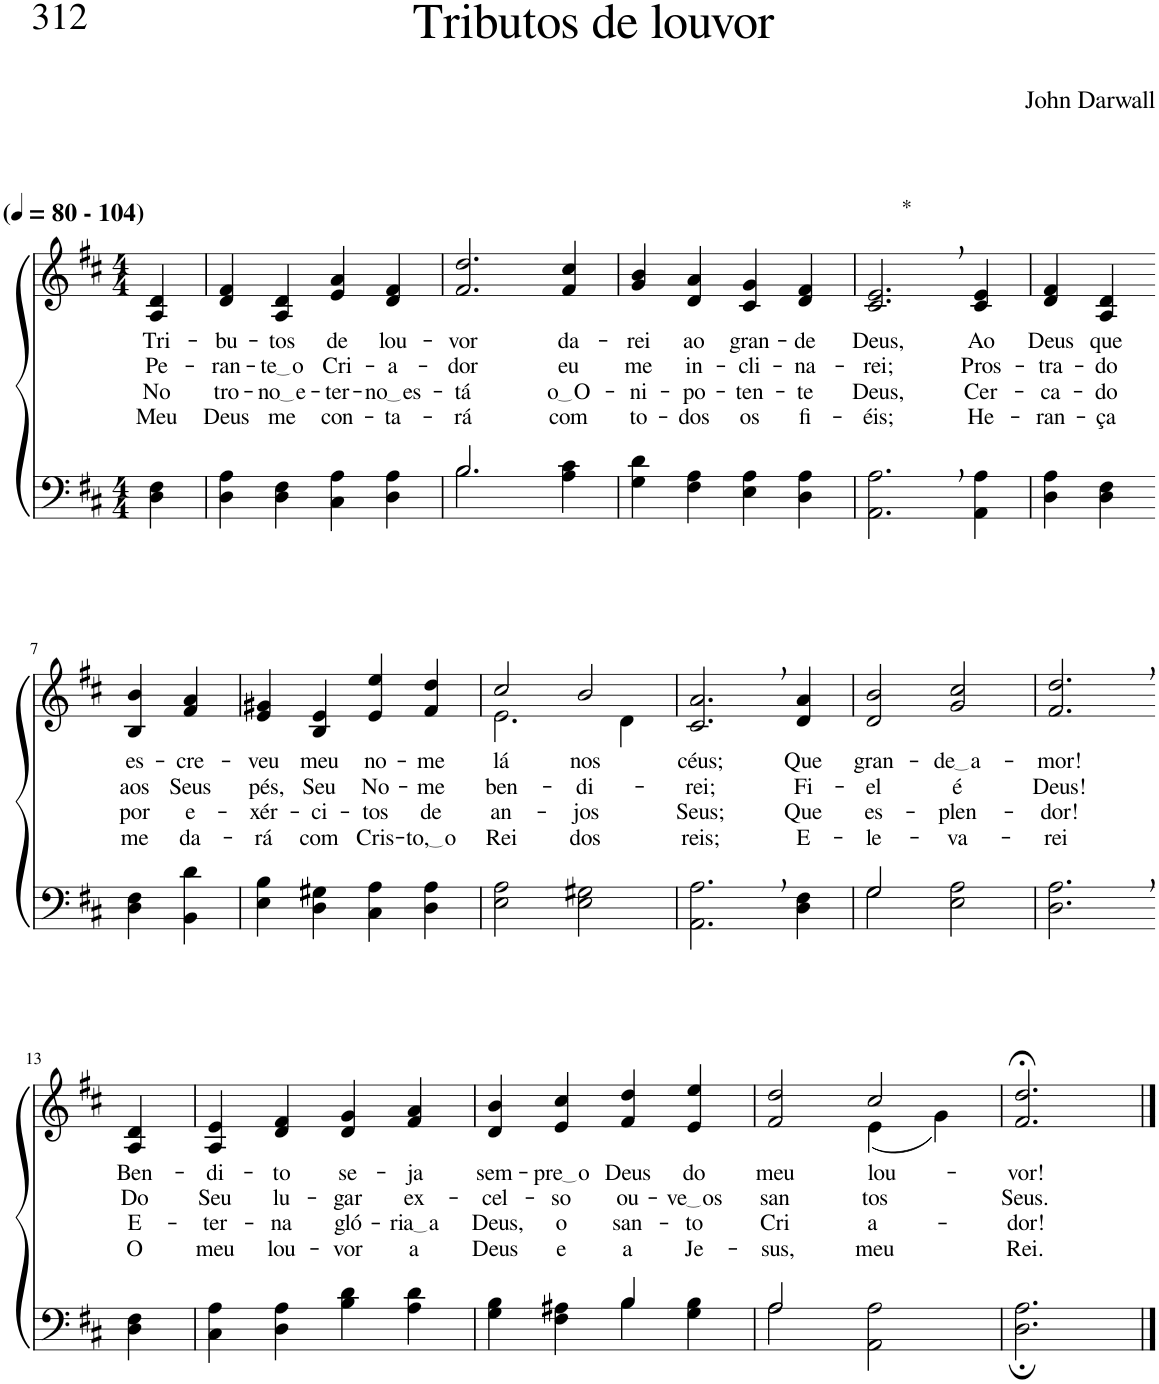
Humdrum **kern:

**kern	**kern	**text	**text	**text	**text
*part2	*part1	*part1	*part1	*part1	*part1
*staff2	*staff1	*staff1	*staff1	*staff1	*staff1
*I"Parte III e IV	*I"Parte I e II	*	*	*	*
*clefF4	*clefG2	*	*	*	*
*k[f#c#]	*k[f#c#]	*	*	*	*
*M4/4	*M4/4	*	*	*	*
*MM80	*MM80	*	*	*	*
=1	=1	=1	=1	=1	=1
!	!LO:TX:a:B:t=(	!	!	!	!
!	!LO:TX:a:B:t=- 104)	!	!	!	!
!	!	!LO:LY:b	!LO:LY:b	!LO:LY:b	!LO:LY:b
4D\ 4F#\	4A/ 4d/	Tri-	Pe-	No	Meu
=2	=2	=2	=2	=2	=2
!	!	!LO:LY:b	!LO:LY:b	!LO:LY:b	!LO:LY:b
4D\ 4A\	4d/ 4f#/	-bu-	-ran-	tro-	Deus
!	!	!LO:LY:b	!LO:LY:b	!LO:LY:b	!LO:LY:b
4D\ 4F#\	4A/ 4d/	-tos	te o	no e	me
!	!	!LO:LY:b	!LO:LY:b	!LO:LY:b	!LO:LY:b
4C#\ 4A\	4e/ 4a/	de	Cri-	-ter-	con-
!	!	!LO:LY:b	!LO:LY:b	!LO:LY:b	!LO:LY:b
4D\ 4A\	4d/ 4f#/	lou-	-a-	no es	-ta-
=3	=3	=3	=3	=3	=3
*^	*	*	*	*	*
!	!	!	!LO:LY:b	!LO:LY:b	!LO:LY:b	!LO:LY:b
2.B/	2.B\	2.f#/ 2.dd/	-vor	-dor	-tá	-rá
!	!	!	!LO:LY:b	!LO:LY:b	!LO:LY:b	!LO:LY:b
4ryy	4A\ 4c#\	4f#/ 4cc#/	da-	eu	o O	com
=4	=4	=4	=4	=4	=4	=4
!	!	!	!LO:LY:b	!LO:LY:b	!LO:LY:b	!LO:LY:b
*v	*v	*	*	*	*	*
4G\ 4d\	4g/ 4b/	-rei	me	-ni-	to-
!	!	!LO:LY:b	!LO:LY:b	!LO:LY:b	!LO:LY:b
4F#\ 4A\	4d/ 4a/	ao	in-	-po-	-dos
!	!	!LO:LY:b	!LO:LY:b	!LO:LY:b	!LO:LY:b
4E\ 4A\	4c#/ 4g/	gran-	-cli-	-ten-	os
!	!	!LO:LY:b	!LO:LY:b	!LO:LY:b	!LO:LY:b
4D\ 4A\	4d/ 4f#/	-de	-na-	-te	fi-
=5	=5	=5	=5	=5	=5
!	!LO:TX:a:t=*	!	!	!	!
!	!	!LO:LY:b	!LO:LY:b	!LO:LY:b	!LO:LY:b
2.AA\, 2.A\,	2.c#/, 2.e/,	Deus,	-rei;	Deus,	-éis;
!	!	!LO:LY:b	!LO:LY:b	!LO:LY:b	!LO:LY:b
4AA\ 4A\	4c#/ 4e/	Ao	Pros-	Cer-	He-
=6	=6	=6	=6	=6	=6
!	!	!LO:LY:b	!LO:LY:b	!LO:LY:b	!LO:LY:b
4D\ 4A\	4d/ 4f#/	Deus	-tra-	-ca-	-ran-
!	!	!LO:LY:b	!LO:LY:b	!LO:LY:b	!LO:LY:b
4D\ 4F#\	4A/ 4d/	que	-do	-do	-ça
!!LO:LB:g=z
=7-	=7-	=7-	=7-	=7-	=7-
!	!	!LO:LY:b	!LO:LY:b	!LO:LY:b	!LO:LY:b
4D\ 4F#\	4B/ 4b/	es-	aos	por	me
!	!	!LO:LY:b	!LO:LY:b	!LO:LY:b	!LO:LY:b
4BB\ 4d\	4f#/ 4a/	-cre-	Seus	e-	da-
=8	=8	=8	=8	=8	=8
!	!	!LO:LY:b	!LO:LY:b	!LO:LY:b	!LO:LY:b
4E\ 4B\	4e/ 4g#X/	-veu	pés,	-xér-	-rá
!	!	!LO:LY:b	!LO:LY:b	!LO:LY:b	!LO:LY:b
4D\ 4G#X\	4B/ 4e/	meu	Seu	-ci-	com
!	!	!LO:LY:b	!LO:LY:b	!LO:LY:b	!LO:LY:b
4C#\ 4A\	4e/ 4ee/	no-	No-	-tos	Cris-
!	!	!LO:LY:b	!LO:LY:b	!LO:LY:b	!LO:LY:b
4D\ 4A\	4f#/ 4dd/	-me	-me	de	to, o
=9	=9	=9	=9	=9	=9
*	*^	*	*	*	*
!	!	!	!LO:LY:b	!LO:LY:b	!LO:LY:b	!LO:LY:b
2E\ 2A\	2cc#/	2.e\	lá	ben-	an-	Rei
!	!	!	!LO:LY:b	!LO:LY:b	!LO:LY:b	!LO:LY:b
2E\ 2G#X\	2b/	.	nos	-di-	-jos	dos
.	.	4d\	.	.	.	.
=10	=10	=10	=10	=10	=10	=10
!	!	!	!LO:LY:b	!LO:LY:b	!LO:LY:b	!LO:LY:b
*	*v	*v	*	*	*	*
2.AA\, 2.A\,	2.c#/, 2.a/,	céus;	-rei;	Seus;	reis;
!	!	!LO:LY:b	!LO:LY:b	!LO:LY:b	!LO:LY:b
4D\ 4F#\	4d/ 4a/	Que	Fi-	Que	E-
=11	=11	=11	=11	=11	=11
*^	*	*	*	*	*
!	!	!	!LO:LY:b	!LO:LY:b	!LO:LY:b	!LO:LY:b
2G/	2G\	2d/ 2b/	gran-	-el	es-	-le-
!	!	!	!LO:LY:b	!LO:LY:b	!LO:LY:b	!LO:LY:b
2ryy	2E\ 2A\	2g/ 2cc#/	de a	é	-plen-	-va-
=12	=12	=12	=12	=12	=12	=12
!	!	!	!LO:LY:b	!LO:LY:b	!LO:LY:b	!LO:LY:b
*v	*v	*	*	*	*	*
2.D\, 2.A\,	2.f#/, 2.dd/,	-mor!	Deus!	-dor!	-rei
!!LO:LB:g=z
=13-	=13-	=13-	=13-	=13-	=13-
!	!	!LO:LY:b	!LO:LY:b	!LO:LY:b	!LO:LY:b
4D\ 4F#\	4A/ 4d/	Ben-	Do	E-	O
=14	=14	=14	=14	=14	=14
!	!	!LO:LY:b	!LO:LY:b	!LO:LY:b	!LO:LY:b
4C#\ 4A\	4A/ 4e/	-di-	Seu	-ter-	meu
!	!	!LO:LY:b	!LO:LY:b	!LO:LY:b	!LO:LY:b
4D\ 4A\	4d/ 4f#/	-to	lu-	-na	lou-
!	!	!LO:LY:b	!LO:LY:b	!LO:LY:b	!LO:LY:b
4B\ 4d\	4d/ 4g/	se-	-gar	gló-	-vor
!	!	!LO:LY:b	!LO:LY:b	!LO:LY:b	!LO:LY:b
4A\ 4d\	4f#/ 4a/	-ja	ex-	ria a	a
=15	=15	=15	=15	=15	=15
*^	*	*	*	*	*
!	!	!	!LO:LY:b	!LO:LY:b	!LO:LY:b	!LO:LY:b
2ryy	4G\ 4B\	4d/ 4b/	sem-	-cel-	Deus,	Deus
!	!	!	!LO:LY:b	!LO:LY:b	!LO:LY:b	!LO:LY:b
.	4F#\ 4A#X\	4e/ 4cc#/	pre o	-so	o	e
!	!	!	!LO:LY:b	!LO:LY:b	!LO:LY:b	!LO:LY:b
4B/	4B\	4f#/ 4dd/	Deus	ou-	san-	a
!	!	!	!LO:LY:b	!LO:LY:b	!LO:LY:b	!LO:LY:b
4ryy	4G\ 4B\	4e/ 4ee/	do	ve os	-to	Je-
=16	=16	=16	=16	=16	=16	=16
!	!	!	!LO:LY:b	!LO:LY:b	!LO:LY:b	!LO:LY:b
*	*	*^	*	*	*	*
2A/	2A\	2f#/ 2dd/	2ryy	meu	san-	Cri-	-sus,
!	!	!	!	!LO:LY:b	!LO:LY:b	!LO:LY:b	!LO:LY:b
2ryy	2AA\ 2A\	2cc#/	(4e\	lou-	-tos	-a-	meu
.	.	.	4g\)	.	.	.	.
*v	*v	*	*	*	*	*	*
=17	=17	=17	=17	=17	=17	=17
!	!	!	!LO:LY:b	!LO:LY:b	!LO:LY:b	!LO:LY:b
*	*v	*v	*	*	*	*
2.D\; 2.A\;	2.f#/;< 2.dd/;<	-vor!	Seus.	-dor!	Rei.
==	==	==	==	==	==
*-	*-	*-	*-	*-	*-
